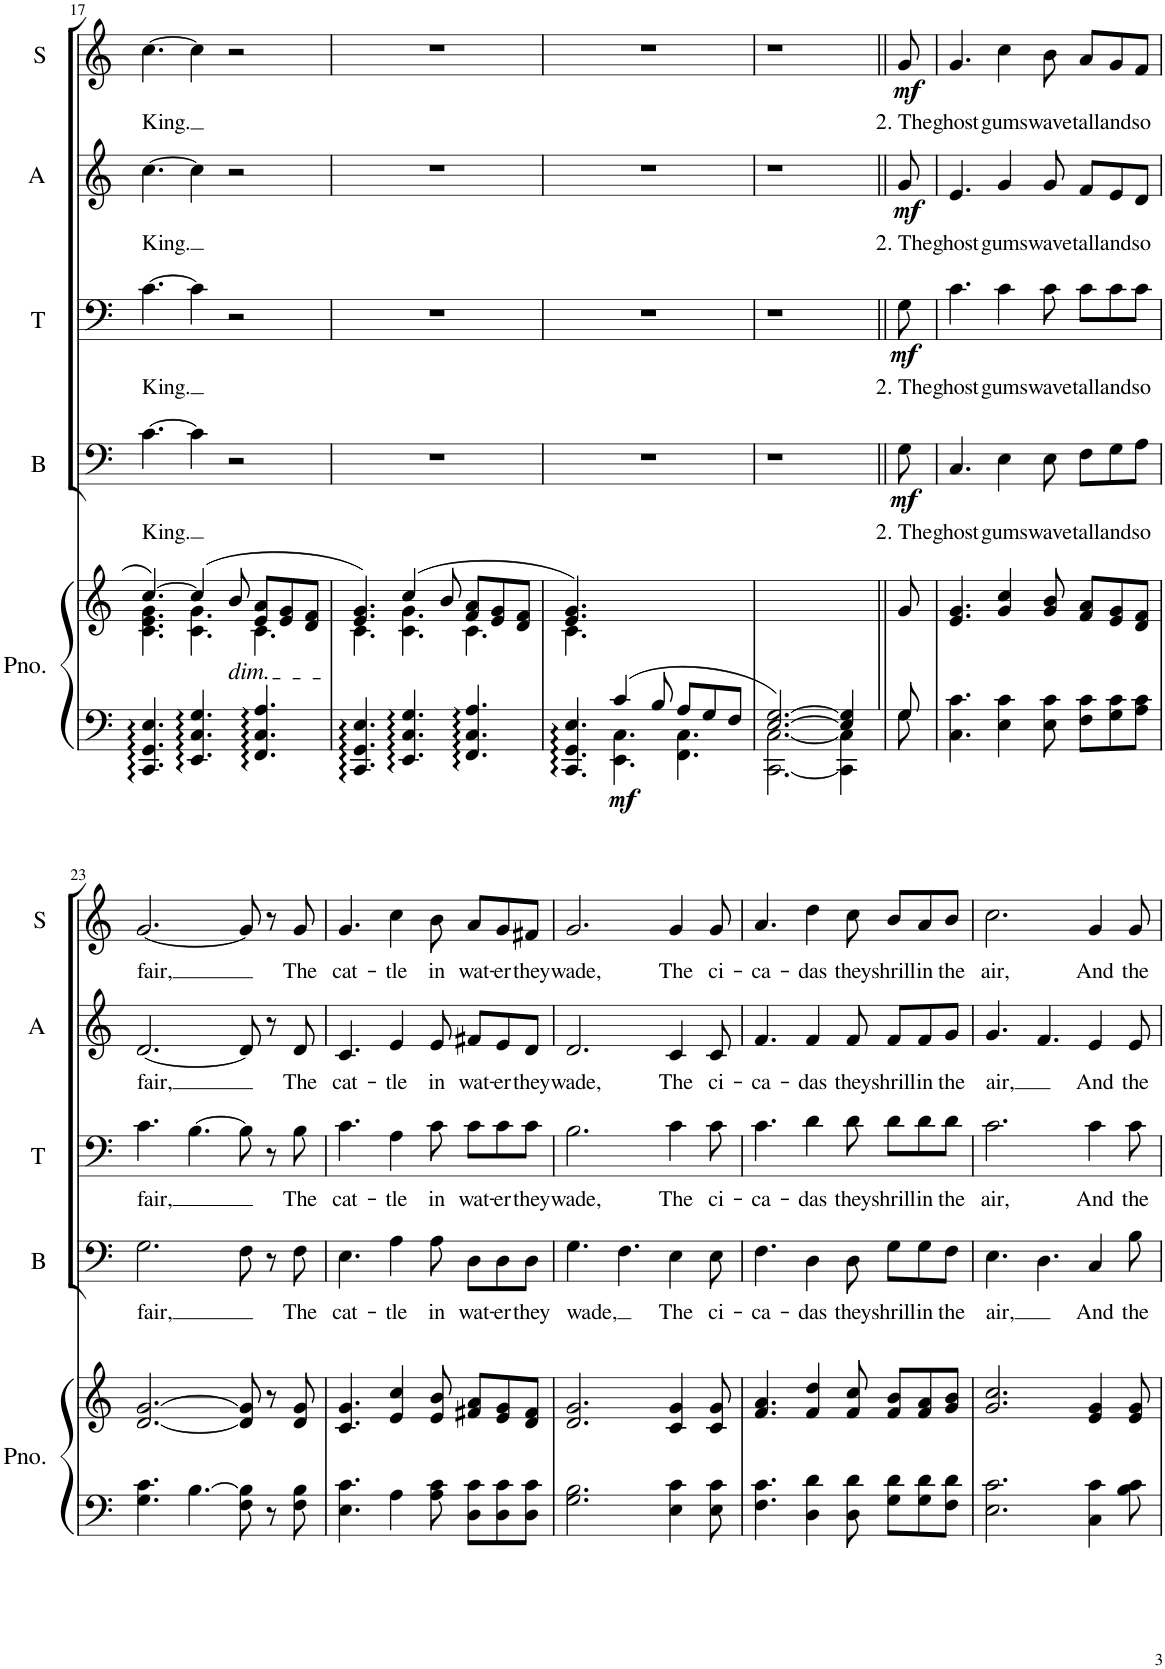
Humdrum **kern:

**kern	**kern	**dynam	**kern	**text	**dynam	**kern	**text	**dynam	**kern	**text	**dynam	**kern	**text	**dynam
*part5	*part5	*part5	*part4	*part4	*part4	*part3	*part3	*part3	*part2	*part2	*part2	*part1	*part1	*part1
*staff6	*staff5	*staff5/6	*staff4	*staff4	*staff4	*staff3	*staff3	*staff3	*staff2	*staff2	*staff2	*staff1	*staff1	*staff1
*I"Piano	*	*	*I"Bass	*	*	*I"Tenor	*	*	*I"Alto	*	*	*I"Soprano	*	*
*I'Pno.	*	*	*I'B	*	*	*I'T	*	*	*I'A	*	*	*I'S	*	*
!!LO:PB:g=z
*clefF4	*clefG2	*	*clefF4	*	*	*clefF4	*	*	*clefG2	*	*	*clefG2	*	*
*k[]	*k[]	*	*k[]	*	*	*k[]	*	*	*k[]	*	*	*k[]	*	*
*M9/8	*M9/8	*	*M9/8	*	*	*M9/8	*	*	*M9/8	*	*	*M9/8	*	*
=17	=17	=17	=17	=17	=17	=17	=17	=17	=17	=17	=17	=17	=17	=17
*	*^	*	*	*	*	*	*	*	*	*	*	*	*	*
!	!	!	!	!	!LO:LY:b	!	!	!LO:LY:b	!	!	!LO:LY:b	!	!	!LO:LY:b	!
4.CC/ 4.GG/ 4.E/	[4.cc/	4.c\ 4.e\ 4.g\	.	[4.c\	King.	.	[4.c\	King.	.	[4.cc\	King.	.	[4.cc\	King.	.
4.EE/ 4.C/ 4.G/	(4cc/]	4.c\ 4.g\	.	4c\]	.	.	4c\]	.	.	4cc\]	.	.	4cc\]	.	.
!	!LO:TX:b:i:t=dim.	!	!	!	!	!	!	!	!	!	!	!	!	!	!
.	8b/	.	.	2r	.	.	2r	.	.	2r	.	.	2r	.	.
4.FF/ 4.C/ 4.A/	8e/ 8a/L	4.c\	.	.	.	.	.	.	.	.	.	.	.	.	.
.	8e/ 8g/	.	.	.	.	.	.	.	.	.	.	.	.	.	.
.	8d/ 8f/J	.	.	.	.	.	.	.	.	.	.	.	.	.	.
=18	=18	=18	=18	=18	=18	=18	=18	=18	=18	=18	=18	=18	=18	=18	=18
4.CC/ 4.GG/ 4.E/	4.e/ 4.g/)	4.c\	.	8%9r	.	.	8%9r	.	.	8%9r	.	.	8%9r	.	.
4.EE/ 4.C/ 4.G/	(4cc/	4.c\ 4.g\	.	.	.	.	.	.	.	.	.	.	.	.	.
.	8b/	.	.	.	.	.	.	.	.	.	.	.	.	.	.
4.FF/ 4.C/ 4.A/	8f/ 8a/L	4.c\	.	.	.	.	.	.	.	.	.	.	.	.	.
.	8e/ 8g/	.	.	.	.	.	.	.	.	.	.	.	.	.	.
.	8d/ 8f/J	.	.	.	.	.	.	.	.	.	.	.	.	.	.
=19	=19	=19	=19	=19	=19	=19	=19	=19	=19	=19	=19	=19	=19	=19	=19
*^	*	*	*	*	*	*	*	*	*	*	*	*	*	*	*
4.E/	4.CC/ 4.GG/	4.e/ 4.g/)	4.c\	.	8%9r	.	.	8%9r	.	.	8%9r	.	.	8%9r	.	.
!	!	!	!	!LO:DY:b=2	!	!	!	!	!	!	!	!	!	!	!	!
4c/	4.EE\ 4.C\	4ryy	4ryy	mf	.	.	.	.	.	.	.	.	.	.	.	.
8B/	.	2ryy	2ryy	.	.	.	.	.	.	.	.	.	.	.	.	.
8A/L	4.FF\ 4.C\	.	.	.	.	.	.	.	.	.	.	.	.	.	.	.
8G/	.	.	.	.	.	.	.	.	.	.	.	.	.	.	.	.
8F/J	.	.	.	.	.	.	.	.	.	.	.	.	.	.	.	.
*	*	*v	*v	*	*	*	*	*	*	*	*	*	*	*	*	*
=20	=20	=20	=20	=20	=20	=20	=20	=20	=20	=20	=20	=20	=20	=20	=20
[2.E/ [2.G/	[2.CC\ [2.C\	1ryy	.	8%9r	.	.	8%9r	.	.	8%9r	.	.	8%9r	.	.
4E/] 4G/]	4CC\] 4C\]	.	.	.	.	.	.	.	.	.	.	.	.	.	.
8ryy	8ryy	8ryy	.	.	.	.	.	.	.	.	.	.	.	.	.
=21||	=21||	=21||	=21||	=21||	=21||	=21||	=21||	=21||	=21||	=21||	=21||	=21||	=21||	=21||	=21||
!	!	!	!	!	!LO:LY:b	!LO:DY:b	!	!LO:LY:b	!LO:DY:b	!	!LO:LY:b	!LO:DY:b	!	!LO:LY:b	!LO:DY:b
8G/	8G\	8g/	.	8G\	2. The	mf	8G\	2. The	mf	8g/	2. The	mf	8g/	2. The	mf
=22	=22	=22	=22	=22	=22	=22	=22	=22	=22	=22	=22	=22	=22	=22	=22
!	!	!	!	!	!LO:LY:b	!	!	!LO:LY:b	!	!	!LO:LY:b	!	!	!LO:LY:b	!
*v	*v	*	*	*	*	*	*	*	*	*	*	*	*	*	*
4.C\ 4.c\	4.e/ 4.g/	.	4.C/	ghost	.	4.c\	ghost	.	4.e/	ghost	.	4.g/	ghost	.
!	!	!	!	!LO:LY:b	!	!	!LO:LY:b	!	!	!LO:LY:b	!	!	!LO:LY:b	!
4E\ 4c\	4g/ 4cc/	.	4E\	gums	.	4c\	gums	.	4g/	gums	.	4cc\	gums	.
!	!	!	!	!LO:LY:b	!	!	!LO:LY:b	!	!	!LO:LY:b	!	!	!LO:LY:b	!
8E\ 8c\	8g/ 8b/	.	8E\	wave	.	8c\	wave	.	8g/	wave	.	8b\	wave	.
!	!	!	!	!LO:LY:b	!	!	!LO:LY:b	!	!	!LO:LY:b	!	!	!LO:LY:b	!
8F\ 8c\L	8f/ 8a/L	.	8F\L	tall	.	8c\L	tall	.	8f/L	tall	.	8a/L	tall	.
!	!	!	!	!LO:LY:b	!	!	!LO:LY:b	!	!	!LO:LY:b	!	!	!LO:LY:b	!
8G\ 8c\	8e/ 8g/	.	8G\	and	.	8c\	and	.	8e/	and	.	8g/	and	.
!	!	!	!	!LO:LY:b	!	!	!LO:LY:b	!	!	!LO:LY:b	!	!	!LO:LY:b	!
8A\ 8c\J	8d/ 8f/J	.	8A\J	so	.	8c\J	so	.	8d/J	so	.	8f/J	so	.
!!LO:LB:g=z
=23	=23	=23	=23	=23	=23	=23	=23	=23	=23	=23	=23	=23	=23	=23
!	!	!	!	!LO:LY:b	!	!	!LO:LY:b	!	!	!LO:LY:b	!	!	!LO:LY:b	!
4.G\ 4.c\	[2.d/ [2.g/	.	2.G\	fair,	.	4.c\	fair,	.	[2.d/	fair,	.	[2.g/	fair,	.
[4.B\	.	.	.	.	.	[4.B\	.	.	.	.	.	.	.	.
8F\ 8B\]	8d/] 8g/]	.	8F\	.	.	8B\]	.	.	8d/]	.	.	8g/]	.	.
8r	8r	.	8r	.	.	8r	.	.	8r	.	.	8r	.	.
!	!	!	!	!LO:LY:b	!	!	!LO:LY:b	!	!	!LO:LY:b	!	!	!LO:LY:b	!
8F\ 8B\	8d/ 8g/	.	8F\	The	.	8B\	The	.	8d/	The	.	8g/	The	.
=24	=24	=24	=24	=24	=24	=24	=24	=24	=24	=24	=24	=24	=24	=24
!	!	!	!	!LO:LY:b	!	!	!LO:LY:b	!	!	!LO:LY:b	!	!	!LO:LY:b	!
4.E\ 4.c\	4.c/ 4.g/	.	4.E\	cat-	.	4.c\	cat-	.	4.c/	cat-	.	4.g/	cat-	.
!	!	!	!	!LO:LY:b	!	!	!LO:LY:b	!	!	!LO:LY:b	!	!	!LO:LY:b	!
4A\	4e/ 4cc/	.	4A\	-tle	.	4A\	-tle	.	4e/	-tle	.	4cc\	-tle	.
!	!	!	!	!LO:LY:b	!	!	!LO:LY:b	!	!	!LO:LY:b	!	!	!LO:LY:b	!
8A\ 8c\	8e/ 8b/	.	8A\	in	.	8c\	in	.	8e/	in	.	8b\	in	.
!	!	!	!	!LO:LY:b	!	!	!LO:LY:b	!	!	!LO:LY:b	!	!	!LO:LY:b	!
8D\ 8c\L	8f#X/ 8a/L	.	8D\L	wat-	.	8c\L	wat-	.	8f#X/L	wat-	.	8a/L	wat-	.
!	!	!	!	!LO:LY:b	!	!	!LO:LY:b	!	!	!LO:LY:b	!	!	!LO:LY:b	!
8D\ 8c\	8e/ 8g/	.	8D\	-er	.	8c\	-er	.	8e/	-er	.	8g/	-er	.
!	!	!	!	!LO:LY:b	!	!	!LO:LY:b	!	!	!LO:LY:b	!	!	!LO:LY:b	!
8D\ 8c\J	8d/ 8f#/J	.	8D\J	they	.	8c\J	they	.	8d/J	they	.	8f#X/J	they	.
=25	=25	=25	=25	=25	=25	=25	=25	=25	=25	=25	=25	=25	=25	=25
!	!	!	!	!LO:LY:b	!	!	!LO:LY:b	!	!	!LO:LY:b	!	!	!LO:LY:b	!
2.G\ 2.B\	2.d/ 2.g/	.	4.G\	wade,	.	2.B\	wade,	.	2.d/	wade,	.	2.g/	wade,	.
.	.	.	4.F\	.	.	.	.	.	.	.	.	.	.	.
!	!	!	!	!LO:LY:b	!	!	!LO:LY:b	!	!	!LO:LY:b	!	!	!LO:LY:b	!
4E\ 4c\	4c/ 4g/	.	4E\	The	.	4c\	The	.	4c/	The	.	4g/	The	.
!	!	!	!	!LO:LY:b	!	!	!LO:LY:b	!	!	!LO:LY:b	!	!	!LO:LY:b	!
8E\ 8c\	8c/ 8g/	.	8E\	ci-	.	8c\	ci-	.	8c/	ci-	.	8g/	ci-	.
=26	=26	=26	=26	=26	=26	=26	=26	=26	=26	=26	=26	=26	=26	=26
!	!	!	!	!LO:LY:b	!	!	!LO:LY:b	!	!	!LO:LY:b	!	!	!LO:LY:b	!
4.F\ 4.c\	4.f/ 4.a/	.	4.F\	-ca-	.	4.c\	-ca-	.	4.f/	-ca-	.	4.a/	-ca-	.
!	!	!	!	!LO:LY:b	!	!	!LO:LY:b	!	!	!LO:LY:b	!	!	!LO:LY:b	!
4D\ 4d\	4f/ 4dd/	.	4D\	-das	.	4d\	-das	.	4f/	-das	.	4dd\	-das	.
!	!	!	!	!LO:LY:b	!	!	!LO:LY:b	!	!	!LO:LY:b	!	!	!LO:LY:b	!
8D\ 8d\	8f/ 8cc/	.	8D\	they	.	8d\	they	.	8f/	they	.	8cc\	they	.
!	!	!	!	!LO:LY:b	!	!	!LO:LY:b	!	!	!LO:LY:b	!	!	!LO:LY:b	!
8G\ 8d\L	8f/ 8b/L	.	8G\L	shrill	.	8d\L	shrill	.	8f/L	shrill	.	8b/L	shrill	.
!	!	!	!	!LO:LY:b	!	!	!LO:LY:b	!	!	!LO:LY:b	!	!	!LO:LY:b	!
8G\ 8d\	8f/ 8a/	.	8G\	in	.	8d\	in	.	8f/	in	.	8a/	in	.
!	!	!	!	!LO:LY:b	!	!	!LO:LY:b	!	!	!LO:LY:b	!	!	!LO:LY:b	!
8F\ 8d\J	8g/ 8b/J	.	8F\J	the	.	8d\J	the	.	8g/J	the	.	8b/J	the	.
=27	=27	=27	=27	=27	=27	=27	=27	=27	=27	=27	=27	=27	=27	=27
!	!	!	!	!LO:LY:b	!	!	!LO:LY:b	!	!	!LO:LY:b	!	!	!LO:LY:b	!
2.E\ 2.c\	2.g/ 2.cc/	.	4.E\	air,	.	2.c\	air,	.	4.g/	air,	.	2.cc\	air,	.
.	.	.	4.D\	.	.	.	.	.	4.f/	.	.	.	.	.
!	!	!	!	!LO:LY:b	!	!	!LO:LY:b	!	!	!LO:LY:b	!	!	!LO:LY:b	!
4C\ 4c\	4e/ 4g/	.	4C/	And	.	4c\	And	.	4e/	And	.	4g/	And	.
!	!	!	!	!LO:LY:b	!	!	!LO:LY:b	!	!	!LO:LY:b	!	!	!LO:LY:b	!
8B\ 8c\	8e/ 8g/	.	8B\	the	.	8c\	the	.	8e/	the	.	8g/	the	.
=	=	=	=	=	=	=	=	=	=	=	=	=	=	=
*-	*-	*-	*-	*-	*-	*-	*-	*-	*-	*-	*-	*-	*-	*-
